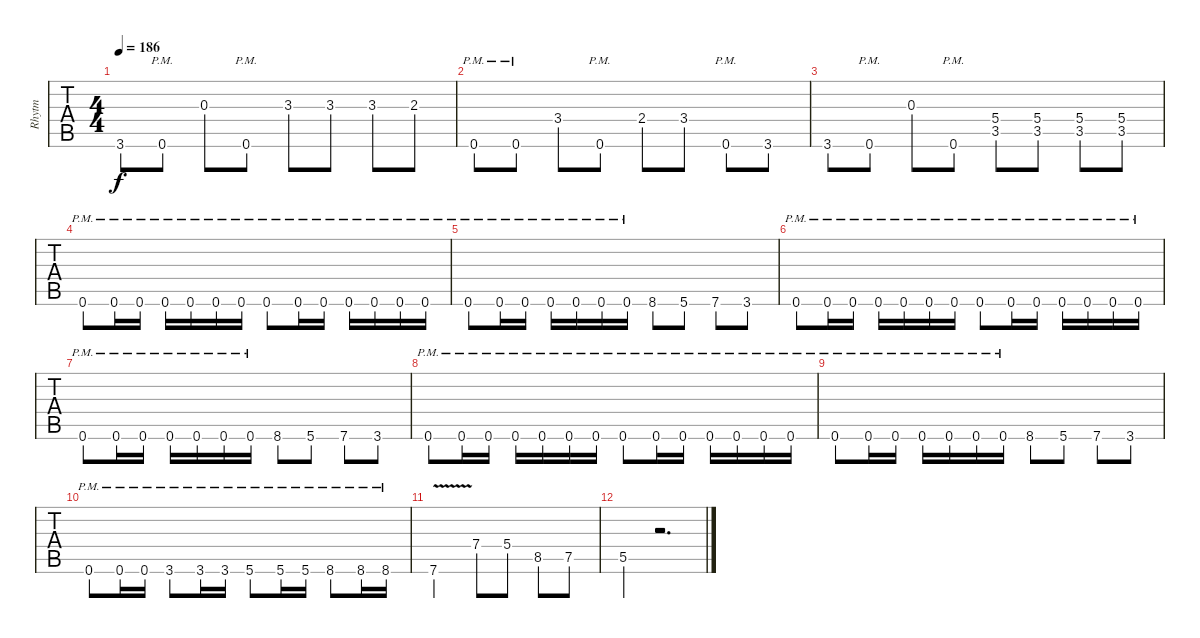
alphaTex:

\track ("Rhytm" "Rhytm") {instrument distortionguitar}
\staff {tabs}
\tuning (Eb4 Bb3 Gb3 Db3 Ab2 Db2) {hide}
\ts (4 4)
\tempo 186
\clef g2
\ks db
3.6{t}.8{dy f} 0.6{pm}.8 0.3.8 0.6{pm}.8 3.3.8 3.3.8 3.3.8 2.3.8 |
0.6{pm}.8 0.6{pm}.8 3.4.8 0.6{pm}.8 2.4.8 3.4.8 0.6{pm}.8 3.6.8 |
3.6.8 0.6{pm}.8 0.3.8 0.6{pm}.8 (5.4 3.5).8 (5.4 3.5).8 (5.4 3.5).8 (5.4 3.5).8 |
0.6{pm}.8 0.6{pm}.16 0.6{pm}.16 0.6{pm}.16 0.6{pm}.16 0.6{pm}.16 0.6{pm}.16 0.6{pm}.8 0.6{pm}.16 0.6{pm}.16 0.6{pm}.16 0.6{pm}.16 0.6{pm}.16 0.6{pm}.16 |
0.6{pm}.8 0.6{pm}.16 0.6{pm}.16 0.6{pm}.16 0.6{pm}.16 0.6{pm}.16 0.6{pm}.16 8.6.8 5.6.8 7.6.8 3.6.8 |
0.6{pm}.8 0.6{pm}.16 0.6{pm}.16 0.6{pm}.16 0.6{pm}.16 0.6{pm}.16 0.6{pm}.16 0.6{pm}.8 0.6{pm}.16 0.6{pm}.16 0.6{pm}.16 0.6{pm}.16 0.6{pm}.16 0.6{pm}.16 |
0.6{pm}.8 0.6{pm}.16 0.6{pm}.16 0.6{pm}.16 0.6{pm}.16 0.6{pm}.16 0.6{pm}.16 8.6.8 5.6.8 7.6.8 3.6.8 |
0.6{pm}.8 0.6{pm}.16 0.6{pm}.16 0.6{pm}.16 0.6{pm}.16 0.6{pm}.16 0.6{pm}.16 0.6{pm}.8 0.6{pm}.16 0.6{pm}.16 0.6{pm}.16 0.6{pm}.16 0.6{pm}.16 0.6{pm}.16 |
0.6{pm}.8 0.6{pm}.16 0.6{pm}.16 0.6{pm}.16 0.6{pm}.16 0.6{pm}.16 0.6{pm}.16 8.6.8 5.6.8 7.6.8 3.6.8 |
0.6{pm}.8 0.6{pm}.16 0.6{pm}.16 3.6{pm}.8 3.6{pm}.16 3.6{pm}.16 5.6{pm}.8 5.6{pm}.16 5.6{pm}.16 8.6{pm}.8 8.6{pm}.16 8.6{pm}.16 |
7.6{v}.2 7.4.8 5.4.8 8.5.8 7.5.8 |
5.5.4 r.2{d}
